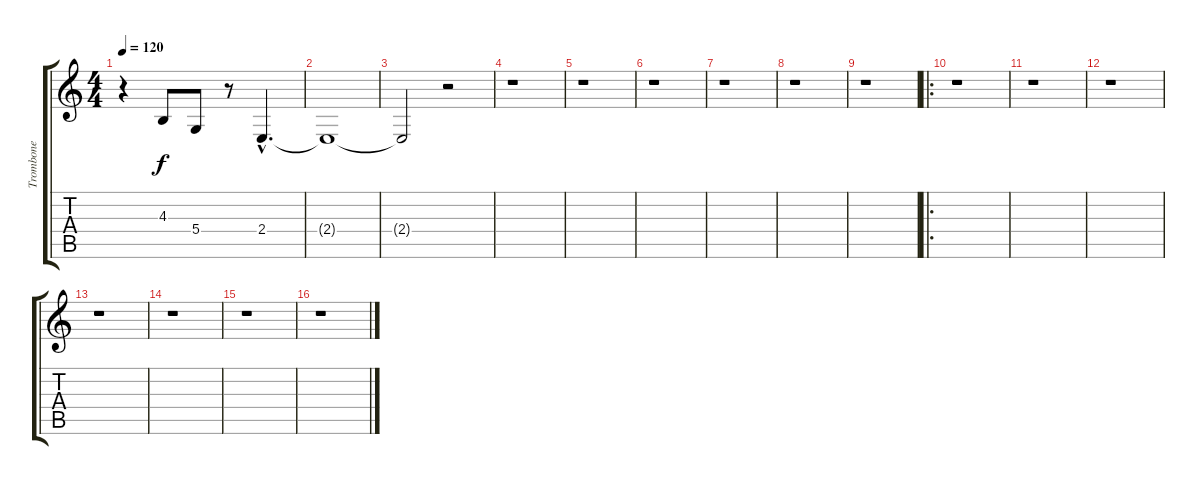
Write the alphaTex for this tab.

\track ("Trombone" "Trombone") {instrument trombone}
\staff {score tabs}
\tuning (E4 B3 G3 D3 A2 E2) {hide}
\ts (4 4)
\tempo 120
\clef g2
\ks c
r.4{dy f instrument trombone} 4.3.8 5.4.8 r.8 2.4{hac}.4{d} |
2.4{t}.1 |
2.4{t}.2 r.2 |
r.1 |
r.1 |
r.1 |
r.1 |
r.1 |
r.1 |
\ro
r.1 |
r.1 |
r.1 |
r.1 |
r.1 |
r.1 |
r.1
